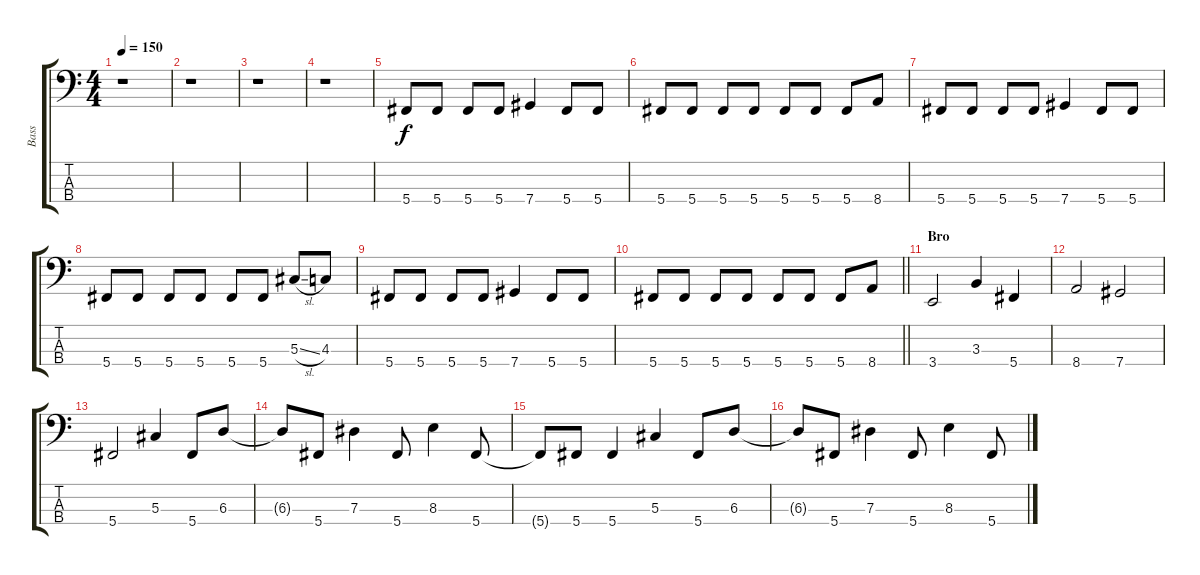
\track ("Bass" "Bass") {instrument electricbasspick}
\staff {score tabs}
\tuning (Gb2 Db2 Ab1 Db1) {hide}
\ts (4 4)
\tempo 150
\clef f4
\ks c
r.1{dy f} |
r.1 |
r.1 |
r.1 |
5.4.8 5.4.8 5.4.8 5.4.8 7.4.4 5.4.8 5.4.8 |
5.4.8 5.4.8 5.4.8 5.4.8 5.4.8 5.4.8 5.4.8 8.4.8 |
5.4.8 5.4.8 5.4.8 5.4.8 7.4.4 5.4.8 5.4.8 |
5.4.8 5.4.8 5.4.8 5.4.8 5.4.8 5.4.8 5.3{sl}.8 4.3.8 |
5.4.8 5.4.8 5.4.8 5.4.8 7.4.4 5.4.8 5.4.8 |
\barLineRight lightlight
5.4.8 5.4.8 5.4.8 5.4.8 5.4.8 5.4.8 5.4.8 8.4.8 |
\section ("" "Bro")
3.4.2 3.3.4 5.4.4 |
8.4.2 7.4.2 |
5.4.2 5.3.4 5.4.8 6.3.8 |
6.3{t}.8 5.4.8 7.3.4 5.4.8 8.3.4 5.4.8 |
5.4{t}.8 5.4.8 5.4.4 5.3.4 5.4.8 6.3.8 |
6.3{t}.8 5.4.8 7.3.4 5.4.8 8.3.4 5.4.8
